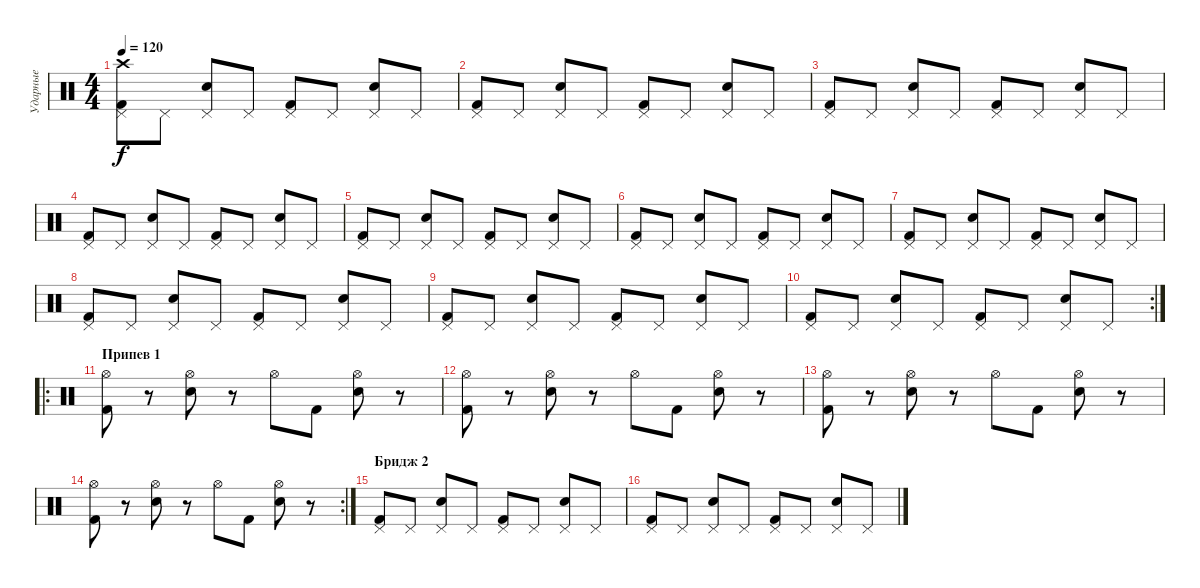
\track ("Ударные" "Ударные") {instrument percussion}
\staff {score}
\articulation defaults
\ts (4 4)
\tempo 120
\clef neutral
\ks c
("Pedal Hi-Hat (hit)" "Kick (hit) 2" "Crash high (hit)").8{dy f} "Pedal Hi-Hat (hit)".8 ("Pedal Hi-Hat (hit)" "Electric Snare (hit)").8 "Pedal Hi-Hat (hit)".8 ("Pedal Hi-Hat (hit)" "Kick (hit) 2").8 "Pedal Hi-Hat (hit)".8 ("Pedal Hi-Hat (hit)" "Electric Snare (hit)").8 "Pedal Hi-Hat (hit)".8 |
("Pedal Hi-Hat (hit)" "Kick (hit) 2").8 "Pedal Hi-Hat (hit)".8 ("Pedal Hi-Hat (hit)" "Electric Snare (hit)").8 "Pedal Hi-Hat (hit)".8 ("Pedal Hi-Hat (hit)" "Kick (hit) 2").8 "Pedal Hi-Hat (hit)".8 ("Pedal Hi-Hat (hit)" "Electric Snare (hit)").8 "Pedal Hi-Hat (hit)".8 |
("Pedal Hi-Hat (hit)" "Kick (hit) 2").8 "Pedal Hi-Hat (hit)".8 ("Pedal Hi-Hat (hit)" "Electric Snare (hit)").8 "Pedal Hi-Hat (hit)".8 ("Pedal Hi-Hat (hit)" "Kick (hit) 2").8 "Pedal Hi-Hat (hit)".8 ("Pedal Hi-Hat (hit)" "Electric Snare (hit)").8 "Pedal Hi-Hat (hit)".8 |
("Pedal Hi-Hat (hit)" "Kick (hit) 2").8 "Pedal Hi-Hat (hit)".8 ("Pedal Hi-Hat (hit)" "Electric Snare (hit)").8 "Pedal Hi-Hat (hit)".8 ("Pedal Hi-Hat (hit)" "Kick (hit) 2").8 "Pedal Hi-Hat (hit)".8 ("Pedal Hi-Hat (hit)" "Electric Snare (hit)").8 "Pedal Hi-Hat (hit)".8 |
("Pedal Hi-Hat (hit)" "Kick (hit) 2").8 "Pedal Hi-Hat (hit)".8 ("Pedal Hi-Hat (hit)" "Electric Snare (hit)").8 "Pedal Hi-Hat (hit)".8 ("Pedal Hi-Hat (hit)" "Kick (hit) 2").8 "Pedal Hi-Hat (hit)".8 ("Pedal Hi-Hat (hit)" "Electric Snare (hit)").8 "Pedal Hi-Hat (hit)".8 |
("Pedal Hi-Hat (hit)" "Kick (hit) 2").8 "Pedal Hi-Hat (hit)".8 ("Pedal Hi-Hat (hit)" "Electric Snare (hit)").8 "Pedal Hi-Hat (hit)".8 ("Pedal Hi-Hat (hit)" "Kick (hit) 2").8 "Pedal Hi-Hat (hit)".8 ("Pedal Hi-Hat (hit)" "Electric Snare (hit)").8 "Pedal Hi-Hat (hit)".8 |
("Pedal Hi-Hat (hit)" "Kick (hit) 2").8 "Pedal Hi-Hat (hit)".8 ("Pedal Hi-Hat (hit)" "Electric Snare (hit)").8 "Pedal Hi-Hat (hit)".8 ("Pedal Hi-Hat (hit)" "Kick (hit) 2").8 "Pedal Hi-Hat (hit)".8 ("Pedal Hi-Hat (hit)" "Electric Snare (hit)").8 "Pedal Hi-Hat (hit)".8 |
("Pedal Hi-Hat (hit)" "Kick (hit) 2").8 "Pedal Hi-Hat (hit)".8 ("Pedal Hi-Hat (hit)" "Electric Snare (hit)").8 "Pedal Hi-Hat (hit)".8 ("Pedal Hi-Hat (hit)" "Kick (hit) 2").8 "Pedal Hi-Hat (hit)".8 ("Pedal Hi-Hat (hit)" "Electric Snare (hit)").8 "Pedal Hi-Hat (hit)".8 |
("Pedal Hi-Hat (hit)" "Kick (hit) 2").8 "Pedal Hi-Hat (hit)".8 ("Pedal Hi-Hat (hit)" "Electric Snare (hit)").8 "Pedal Hi-Hat (hit)".8 ("Pedal Hi-Hat (hit)" "Kick (hit) 2").8 "Pedal Hi-Hat (hit)".8 ("Pedal Hi-Hat (hit)" "Electric Snare (hit)").8 "Pedal Hi-Hat (hit)".8 |
\rc 2
("Pedal Hi-Hat (hit)" "Kick (hit) 2").8 "Pedal Hi-Hat (hit)".8 ("Pedal Hi-Hat (hit)" "Electric Snare (hit)").8 "Pedal Hi-Hat (hit)".8 ("Pedal Hi-Hat (hit)" "Kick (hit) 2").8 "Pedal Hi-Hat (hit)".8 ("Pedal Hi-Hat (hit)" "Electric Snare (hit)").8 "Pedal Hi-Hat (hit)".8 |
\ro
\section ("" "Припев 1")
("Hi-Hat (open)" "Kick (hit) 2").8 r.8 ("Hi-Hat (open)" "Electric Snare (hit)").8 r.8 "Hi-Hat (open)".8 "Kick (hit) 2".8 ("Hi-Hat (open)" "Electric Snare (hit)").8 r.8 |
("Hi-Hat (open)" "Kick (hit) 2").8 r.8 ("Hi-Hat (open)" "Electric Snare (hit)").8 r.8 "Hi-Hat (open)".8 "Kick (hit) 2".8 ("Hi-Hat (open)" "Electric Snare (hit)").8 r.8 |
("Hi-Hat (open)" "Kick (hit) 2").8 r.8 ("Hi-Hat (open)" "Electric Snare (hit)").8 r.8 "Hi-Hat (open)".8 "Kick (hit) 2".8 ("Hi-Hat (open)" "Electric Snare (hit)").8 r.8 |
\rc 2
("Hi-Hat (open)" "Kick (hit) 2").8 r.8 ("Hi-Hat (open)" "Electric Snare (hit)").8 r.8 "Hi-Hat (open)".8 "Kick (hit) 2".8 ("Hi-Hat (open)" "Electric Snare (hit)").8 r.8 |
\section ("" "Бридж 2")
("Pedal Hi-Hat (hit)" "Kick (hit) 2").8 "Pedal Hi-Hat (hit)".8 ("Pedal Hi-Hat (hit)" "Electric Snare (hit)").8 "Pedal Hi-Hat (hit)".8 ("Pedal Hi-Hat (hit)" "Kick (hit) 2").8 "Pedal Hi-Hat (hit)".8 ("Pedal Hi-Hat (hit)" "Electric Snare (hit)").8 "Pedal Hi-Hat (hit)".8 |
("Pedal Hi-Hat (hit)" "Kick (hit) 2").8 "Pedal Hi-Hat (hit)".8 ("Pedal Hi-Hat (hit)" "Electric Snare (hit)").8 "Pedal Hi-Hat (hit)".8 ("Pedal Hi-Hat (hit)" "Kick (hit) 2").8 "Pedal Hi-Hat (hit)".8 ("Pedal Hi-Hat (hit)" "Electric Snare (hit)").8 "Pedal Hi-Hat (hit)".8
